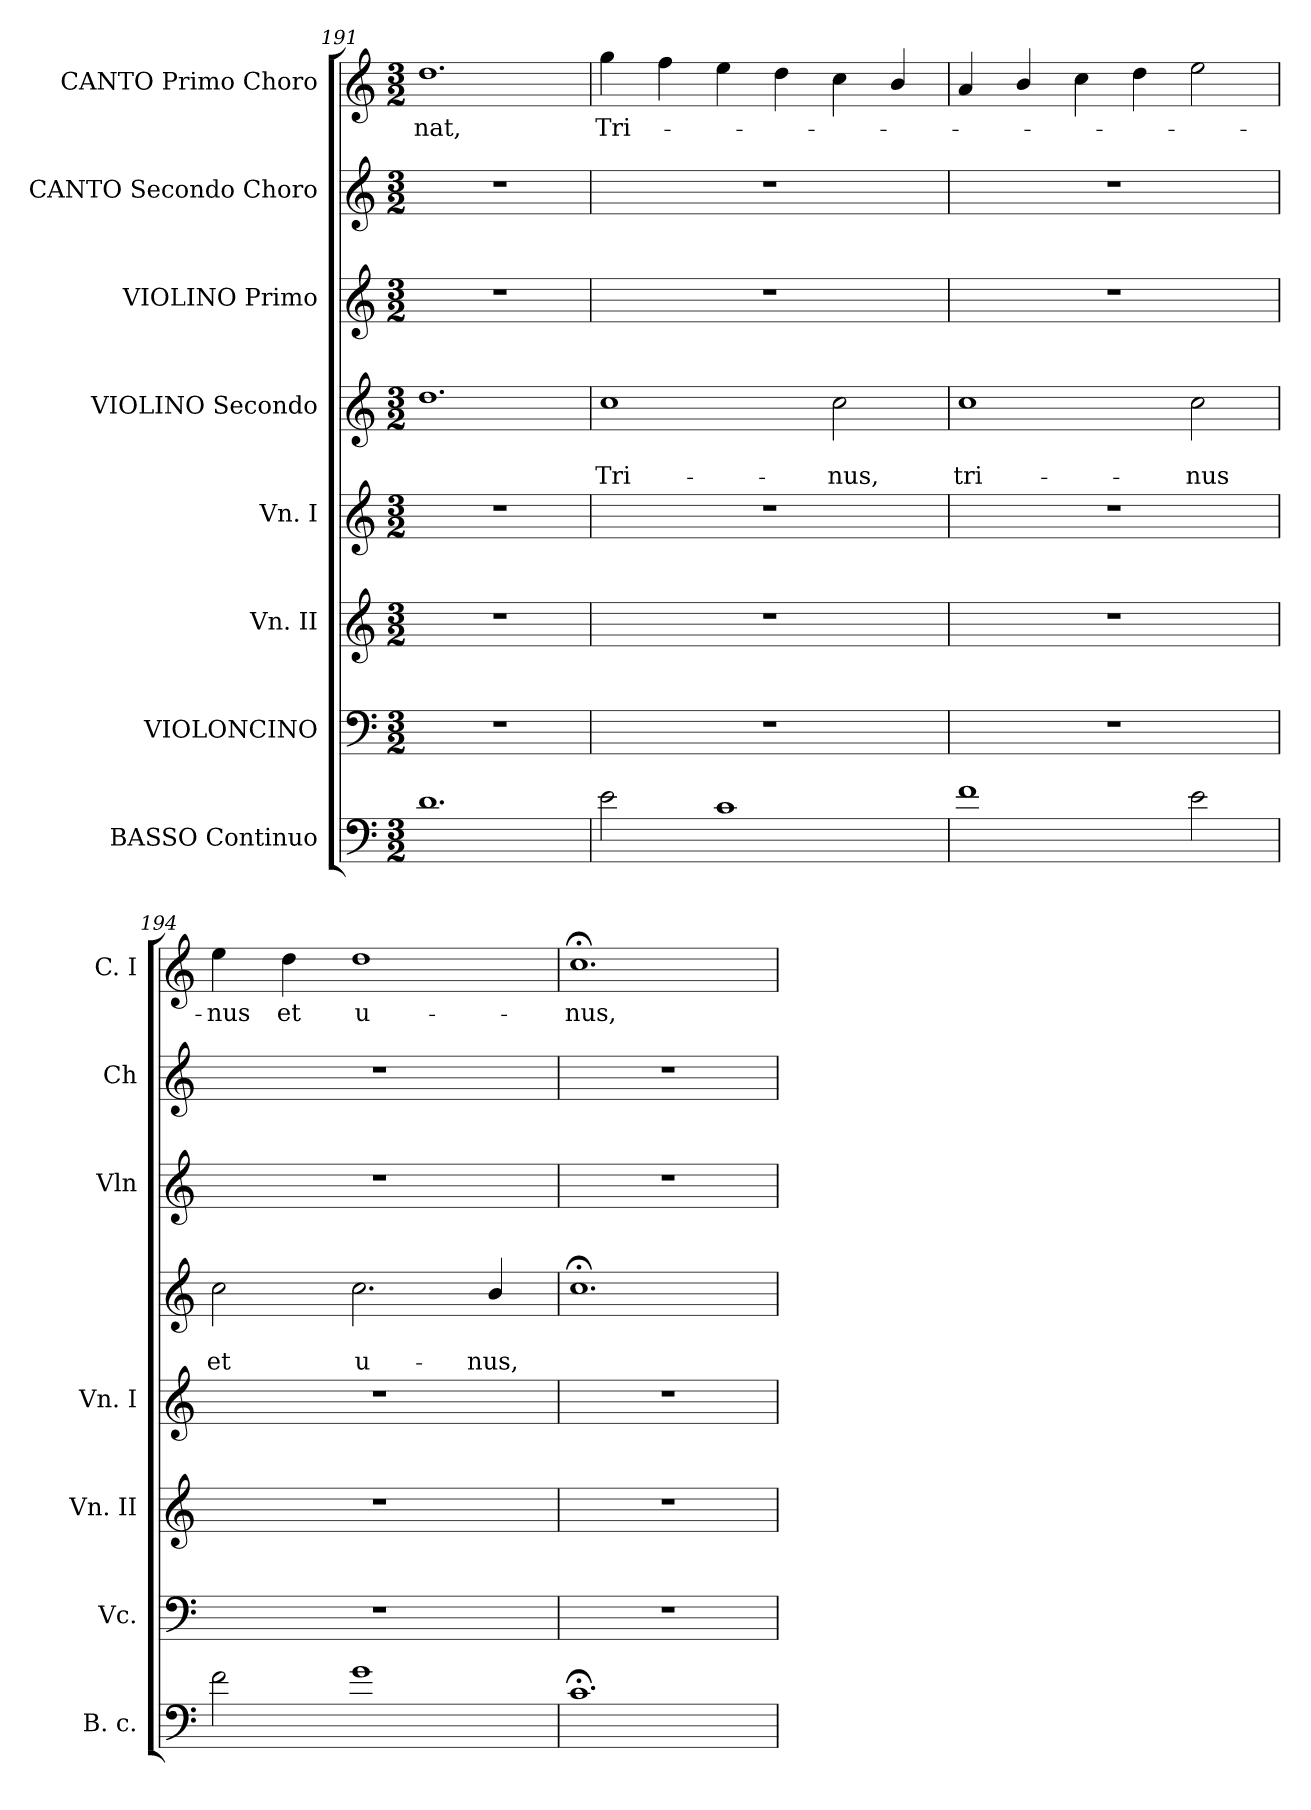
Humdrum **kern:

**kern	**kern	**kern	**kern	**kern	**text	**text	**kern	**kern	**kern	**text
*part8	*part7	*part6	*part5	*part4	*part4	*part4	*part3	*part2	*part1	*part1
*staff8	*staff7	*staff6	*staff5	*staff4	*staff4	*staff4	*staff3	*staff2	*staff1	*staff1
*I"BASSO Continuo	*I"VIOLONCINO	*I"Vn. II	*I"Vn. I	*I"VIOLINO Secondo	*	*	*I"VIOLINO Primo	*I"CANTO Secondo Choro	*I"CANTO Primo Choro	*
*I'B. c.	*I'Vc.	*I'Vn. II	*I'Vn. I	*	*	*	*I'Vln	*I'Ch	*I'C. I	*
*clefF4	*clefF4	*clefG2	*clefG2	*clefG2	*	*	*clefG2	*clefG2	*clefG2	*
*ITrd7c12	*	*	*	*	*	*	*	*	*	*
*k[]	*k[]	*k[]	*k[]	*k[]	*	*	*k[]	*k[]	*k[]	*
*C:	*C:	*C:	*C:	*C:	*	*	*C:	*C:	*C:	*
*M3/2	*M3/2	*M3/2	*M3/2	*M3/2	*	*	*M3/2	*M3/2	*M3/2	*
=191	=191	=191	=191	=191	=191	=191	=191	=191	=191	=191
!	!	!	!	!	!	!	!	!	!	!LO:LY:b
1.D	1.r	1.r	1.r	1.dd	.	.	1.r	1.r	1.dd	-nat,
=192	=192	=192	=192	=192	=192	=192	=192	=192	=192	=192
!	!	!	!	!	!	!LO:LY:b	!	!	!	!LO:LY:b
2E>\	1.r	1.r	1.r	1cc	.	Tri-	1.r	1.r	4gg\	Tri-
.	.	.	.	.	.	.	.	.	4ff\	.
1C	.	.	.	.	.	.	.	.	4ee\	.
.	.	.	.	.	.	.	.	.	4dd\	.
!	!	!	!	!	!	!LO:LY:b	!	!	!	!
.	.	.	.	2cc\	.	-nus,	.	.	4cc\	.
.	.	.	.	.	.	.	.	.	4b/	.
=193	=193	=193	=193	=193	=193	=193	=193	=193	=193	=193
!	!	!	!	!	!	!LO:LY:b	!	!	!	!
1F	1.r	1.r	1.r	1cc	.	tri-	1.r	1.r	4a/	.
.	.	.	.	.	.	.	.	.	4b/	.
.	.	.	.	.	.	.	.	.	4cc\	.
.	.	.	.	.	.	.	.	.	4dd\	.
!	!	!	!	!	!	!LO:LY:b	!	!	!	!
2E\	.	.	.	2cc\	.	-nus	.	.	2ee\	.
!!LO:LB:g=z
=194	=194	=194	=194	=194	=194	=194	=194	=194	=194	=194
!	!LO:N:vis=1	!LO:N:vis=1	!LO:N:vis=1	!	!	!LO:LY:b	!	!	!	!LO:LY:b
2F\	1.r	1.r	1.r	2cc\	.	et	1.r	1.r	4ee\	-nus
!	!	!	!	!	!	!	!	!	!	!LO:LY:b
.	.	.	.	.	.	.	.	.	4dd\	et
!	!	!	!	!	!	!LO:LY:b	!	!	!	!LO:LY:b
1G	.	.	.	2.cc\	.	u-	.	.	1dd	u-
!	!	!	!	!	!	!LO:LY:b	!	!	!	!
.	.	.	.	4b/	.	-nus,	.	.	.	.
=195	=195	=195	=195	=195	=195	=195	=195	=195	=195	=195
!	!LO:N:vis=1	!LO:N:vis=1	!LO:N:vis=1	!	!	!	!	!	!	!LO:LY:b
1.C;<	1.r	1.r	1.r	1.cc;<	.	.	1.r	1.r	1.cc;<	-nus,
=	=	=	=	=	=	=	=	=	=	=
*-	*-	*-	*-	*-	*-	*-	*-	*-	*-	*-
